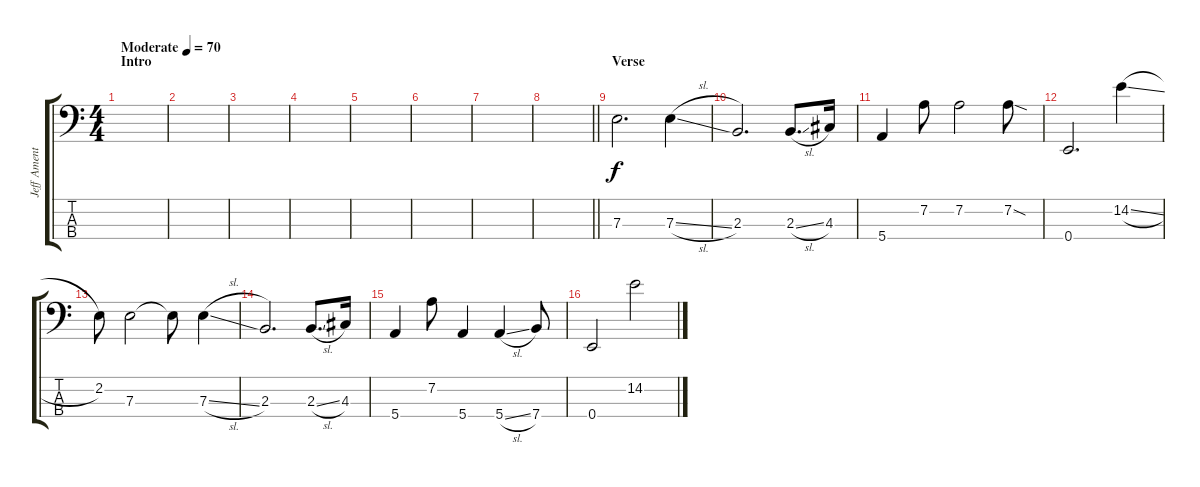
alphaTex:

\track ("Jeff Ament" "Jeff Ament") {instrument electricbassfinger}
\staff {score tabs}
\tuning (G2 D2 A1 E1) {hide}
\ts (4 4)
\section ("" "Intro")
\tempo (70 "Moderate")
\clef f4
\ks c
|
|
|
|
|
|
|
\barLineRight lightlight
|
\section ("" "Verse")
7.3.2{d} 7.3{sl}.4 |
2.3.2{d} 2.3{sl}.8{d} 4.3.16 |
5.4.4 7.2.8 7.2.2 7.2{sod}.8 |
0.4.2{d} 14.2{sl}.4 |
2.2.8 7.3.2 7.3{t}.8 7.3{sl}.4 |
2.3.2{d} 2.3{sl}.8{d} 4.3.16 |
5.4.4 7.2.8 5.4.4 5.4{sl}.4 7.4.8 |
0.4.2 14.2{sl}.2
